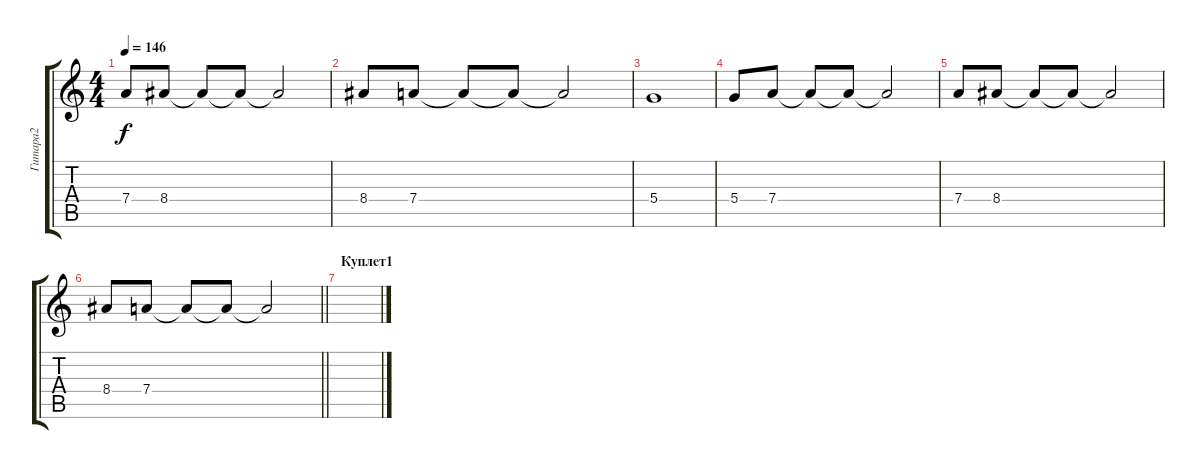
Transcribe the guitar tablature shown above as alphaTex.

\track ("Гитара2" "Гитара2") {instrument distortionguitar}
\staff {score tabs}
\tuning (E4 B3 G3 D3 A2 E2) {hide}
\ts (4 4)
\tempo 146
\clef g2
\ks c
7.4.8{dy f} 8.4.8 8.4{t}.8 8.4{t}.8 8.4{t}.2 |
8.4.8 7.4.8 7.4{t}.8 7.4{t}.8 7.4{t}.2 |
5.4.1 |
5.4.8 7.4.8 7.4{t}.8 7.4{t}.8 7.4{t}.2 |
7.4.8 8.4.8 8.4{t}.8 8.4{t}.8 8.4{t}.2 |
\barLineRight lightlight
8.4.8 7.4.8 7.4{t}.8 7.4{t}.8 7.4{t}.2 |
\section ("" "Куплет1")
